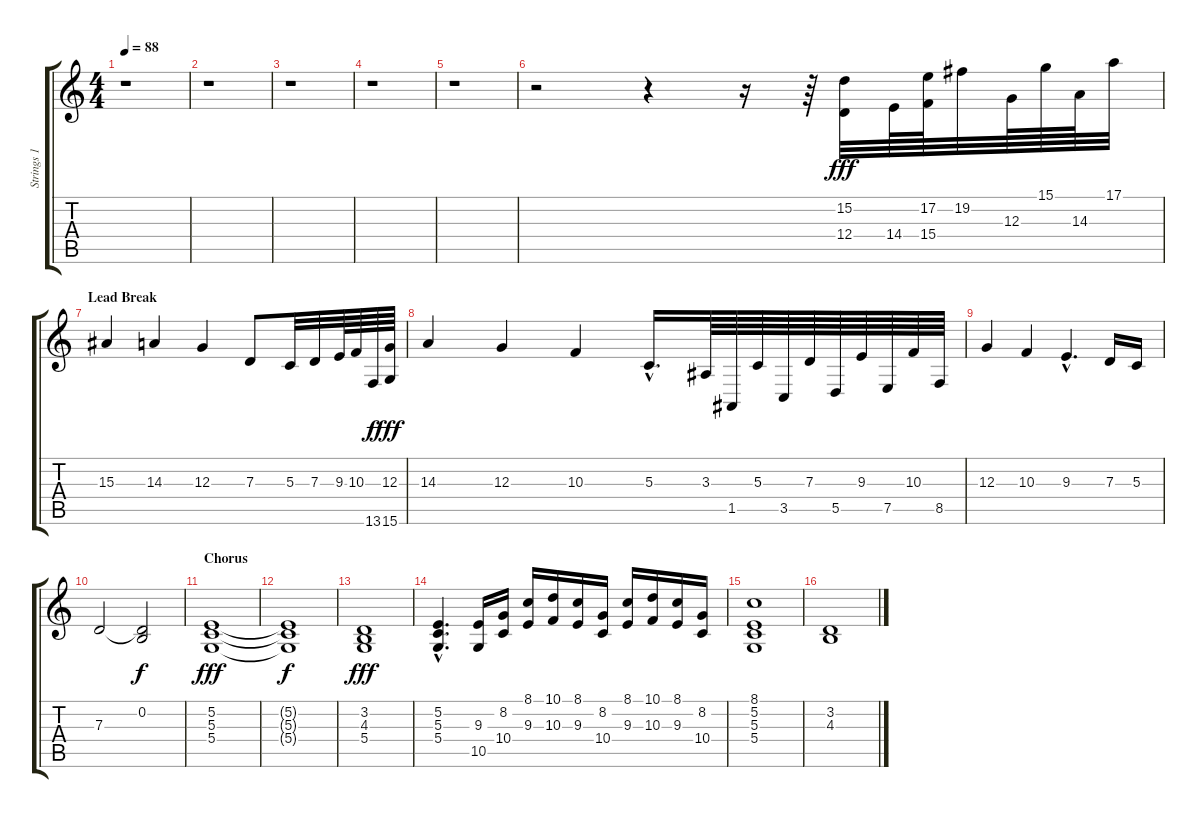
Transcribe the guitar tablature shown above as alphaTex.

\track ("Strings 1" "Strings 1") {instrument stringensemble1}
\staff {score tabs}
\tuning (E4 B3 G3 D3 A2 E2) {hide}
\ts (4 4)
\tempo 88
\clef g2
\ks c
r.1{dy fff} |
r.1 |
r.1 |
r.1 |
r.1 |
r.2 r.4 r.16 r.64 (15.2 12.4).32 14.4.64 (17.2 15.4).64 19.2.32 12.3.64 15.1.64 14.3.64 17.1.32 |
\section ("" "Lead Break")
15.3.4 14.3.4 12.3.4 7.3.8 5.3.32 7.3.32 9.3.64 10.3.64 13.6.64{dy f} (12.3 15.6).64{dy fff} |
14.3.4 12.3.4 10.3.4 5.3{hac}.16{d} 3.3.64 1.5.64 5.3.64 3.5.64 7.3.64 5.5.64 9.3.64 7.5.64 10.3.64 8.5.64 |
12.3.4 10.3.4 9.3{hac}.4{d} 7.3.16 5.3.16 |
7.3.2 (0.2 7.3{t}).2{dy f} |
\section ("" "Chorus")
(5.2 5.3 5.4).1{dy fff} |
(5.2{t} 5.3{t} 5.4{t}).1{dy f} |
(3.2 4.3 5.4).1{dy fff} |
(5.2{hac} 5.3{hac} 5.4{hac}).4{d} (9.3 10.5).16 (8.2 10.4).16 (8.1 9.3).16 (10.1 10.3).16 (8.1 9.3).16 (8.2 10.4).16 (8.1 9.3).16 (10.1 10.3).16 (8.1 9.3).16 (8.2 10.4).16 |
(8.1 5.2 5.3 5.4).1 |
(3.2 4.3).1
